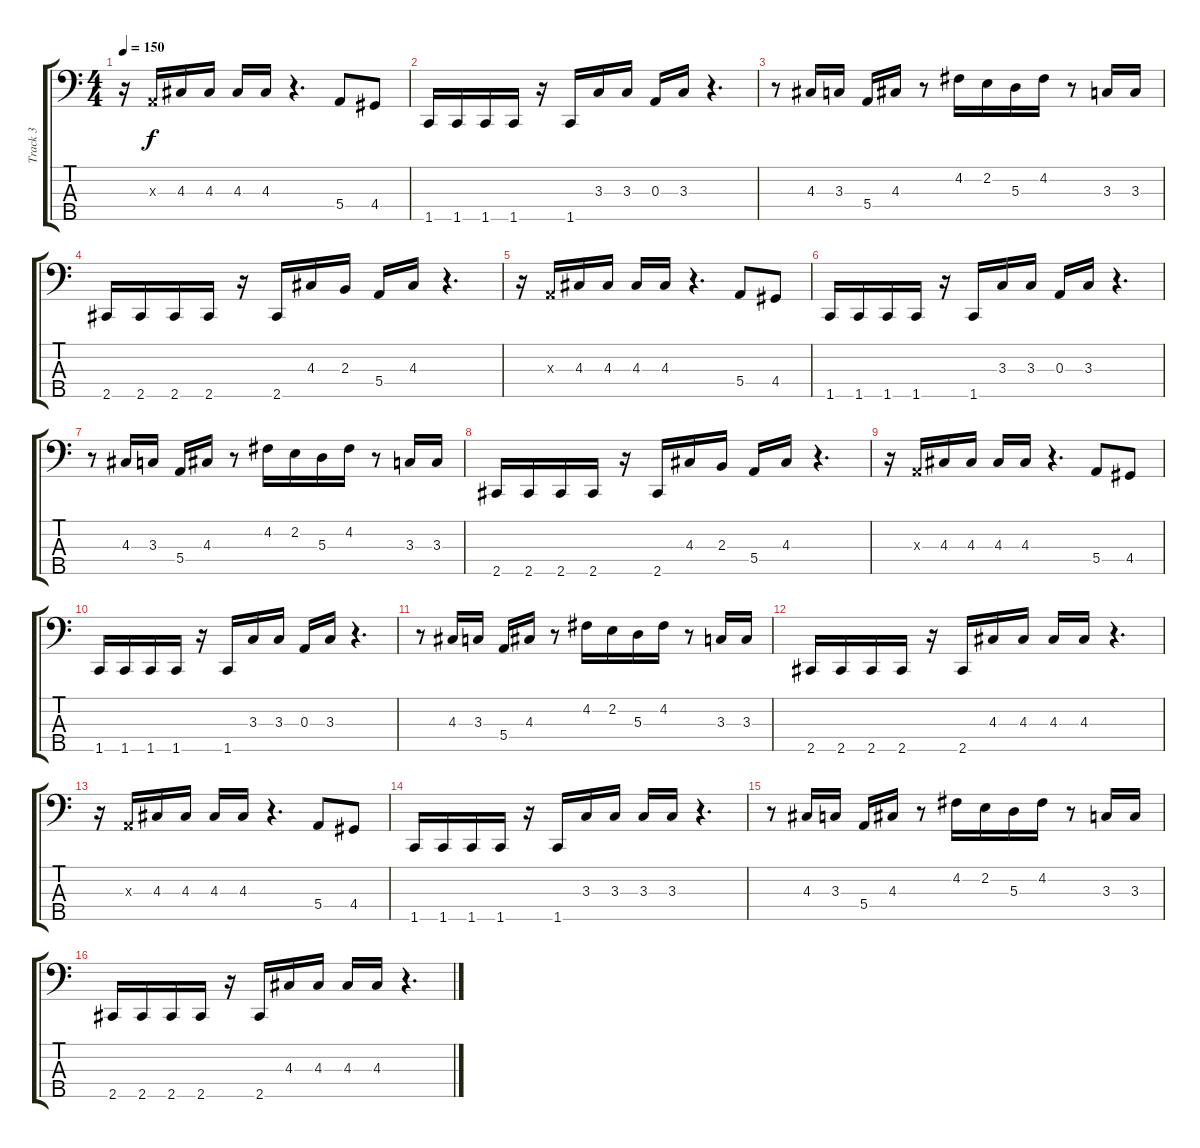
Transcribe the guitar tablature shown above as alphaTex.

\track ("Track 3" "Track 3") {instrument electricbassfinger}
\staff {score tabs}
\tuning (G2 D2 A1 E1 B0) {hide}
\ts (4 4)
\tempo 150
\clef f4
\ks c
r.16{dy f} 0.3{x}.16 4.3.16 4.3.16 4.3.16 4.3.16 r.4{d} 5.4.8 4.4.8 |
1.5.16 1.5.16 1.5.16 1.5.16 r.16 1.5.16 3.3.16 3.3.16 0.3.16 3.3.16 r.4{d} |
r.8 4.3.16 3.3.16 5.4.16 4.3.16 r.8 4.2.16 2.2.16 5.3.16 4.2.16 r.8 3.3.16 3.3.16 |
2.5.16 2.5.16 2.5.16 2.5.16 r.16 2.5.16 4.3.16 2.3.16 5.4.16 4.3.16 r.4{d} |
r.16 0.3{x}.16 4.3.16 4.3.16 4.3.16 4.3.16 r.4{d} 5.4.8 4.4.8 |
1.5.16 1.5.16 1.5.16 1.5.16 r.16 1.5.16 3.3.16 3.3.16 0.3.16 3.3.16 r.4{d} |
r.8 4.3.16 3.3.16 5.4.16 4.3.16 r.8 4.2.16 2.2.16 5.3.16 4.2.16 r.8 3.3.16 3.3.16 |
2.5.16 2.5.16 2.5.16 2.5.16 r.16 2.5.16 4.3.16 2.3.16 5.4.16 4.3.16 r.4{d} |
r.16 0.3{x}.16 4.3.16 4.3.16 4.3.16 4.3.16 r.4{d} 5.4.8 4.4.8 |
1.5.16 1.5.16 1.5.16 1.5.16 r.16 1.5.16 3.3.16 3.3.16 0.3.16 3.3.16 r.4{d} |
r.8 4.3.16 3.3.16 5.4.16 4.3.16 r.8 4.2.16 2.2.16 5.3.16 4.2.16 r.8 3.3.16 3.3.16 |
2.5.16 2.5.16 2.5.16 2.5.16 r.16 2.5.16 4.3.16 4.3.16 4.3.16 4.3.16 r.4{d} |
r.16 0.3{x}.16 4.3.16 4.3.16 4.3.16 4.3.16 r.4{d} 5.4.8 4.4.8 |
1.5.16 1.5.16 1.5.16 1.5.16 r.16 1.5.16 3.3.16 3.3.16 3.3.16 3.3.16 r.4{d} |
r.8 4.3.16 3.3.16 5.4.16 4.3.16 r.8 4.2.16 2.2.16 5.3.16 4.2.16 r.8 3.3.16 3.3.16 |
2.5.16 2.5.16 2.5.16 2.5.16 r.16 2.5.16 4.3.16 4.3.16 4.3.16 4.3.16 r.4{d}
